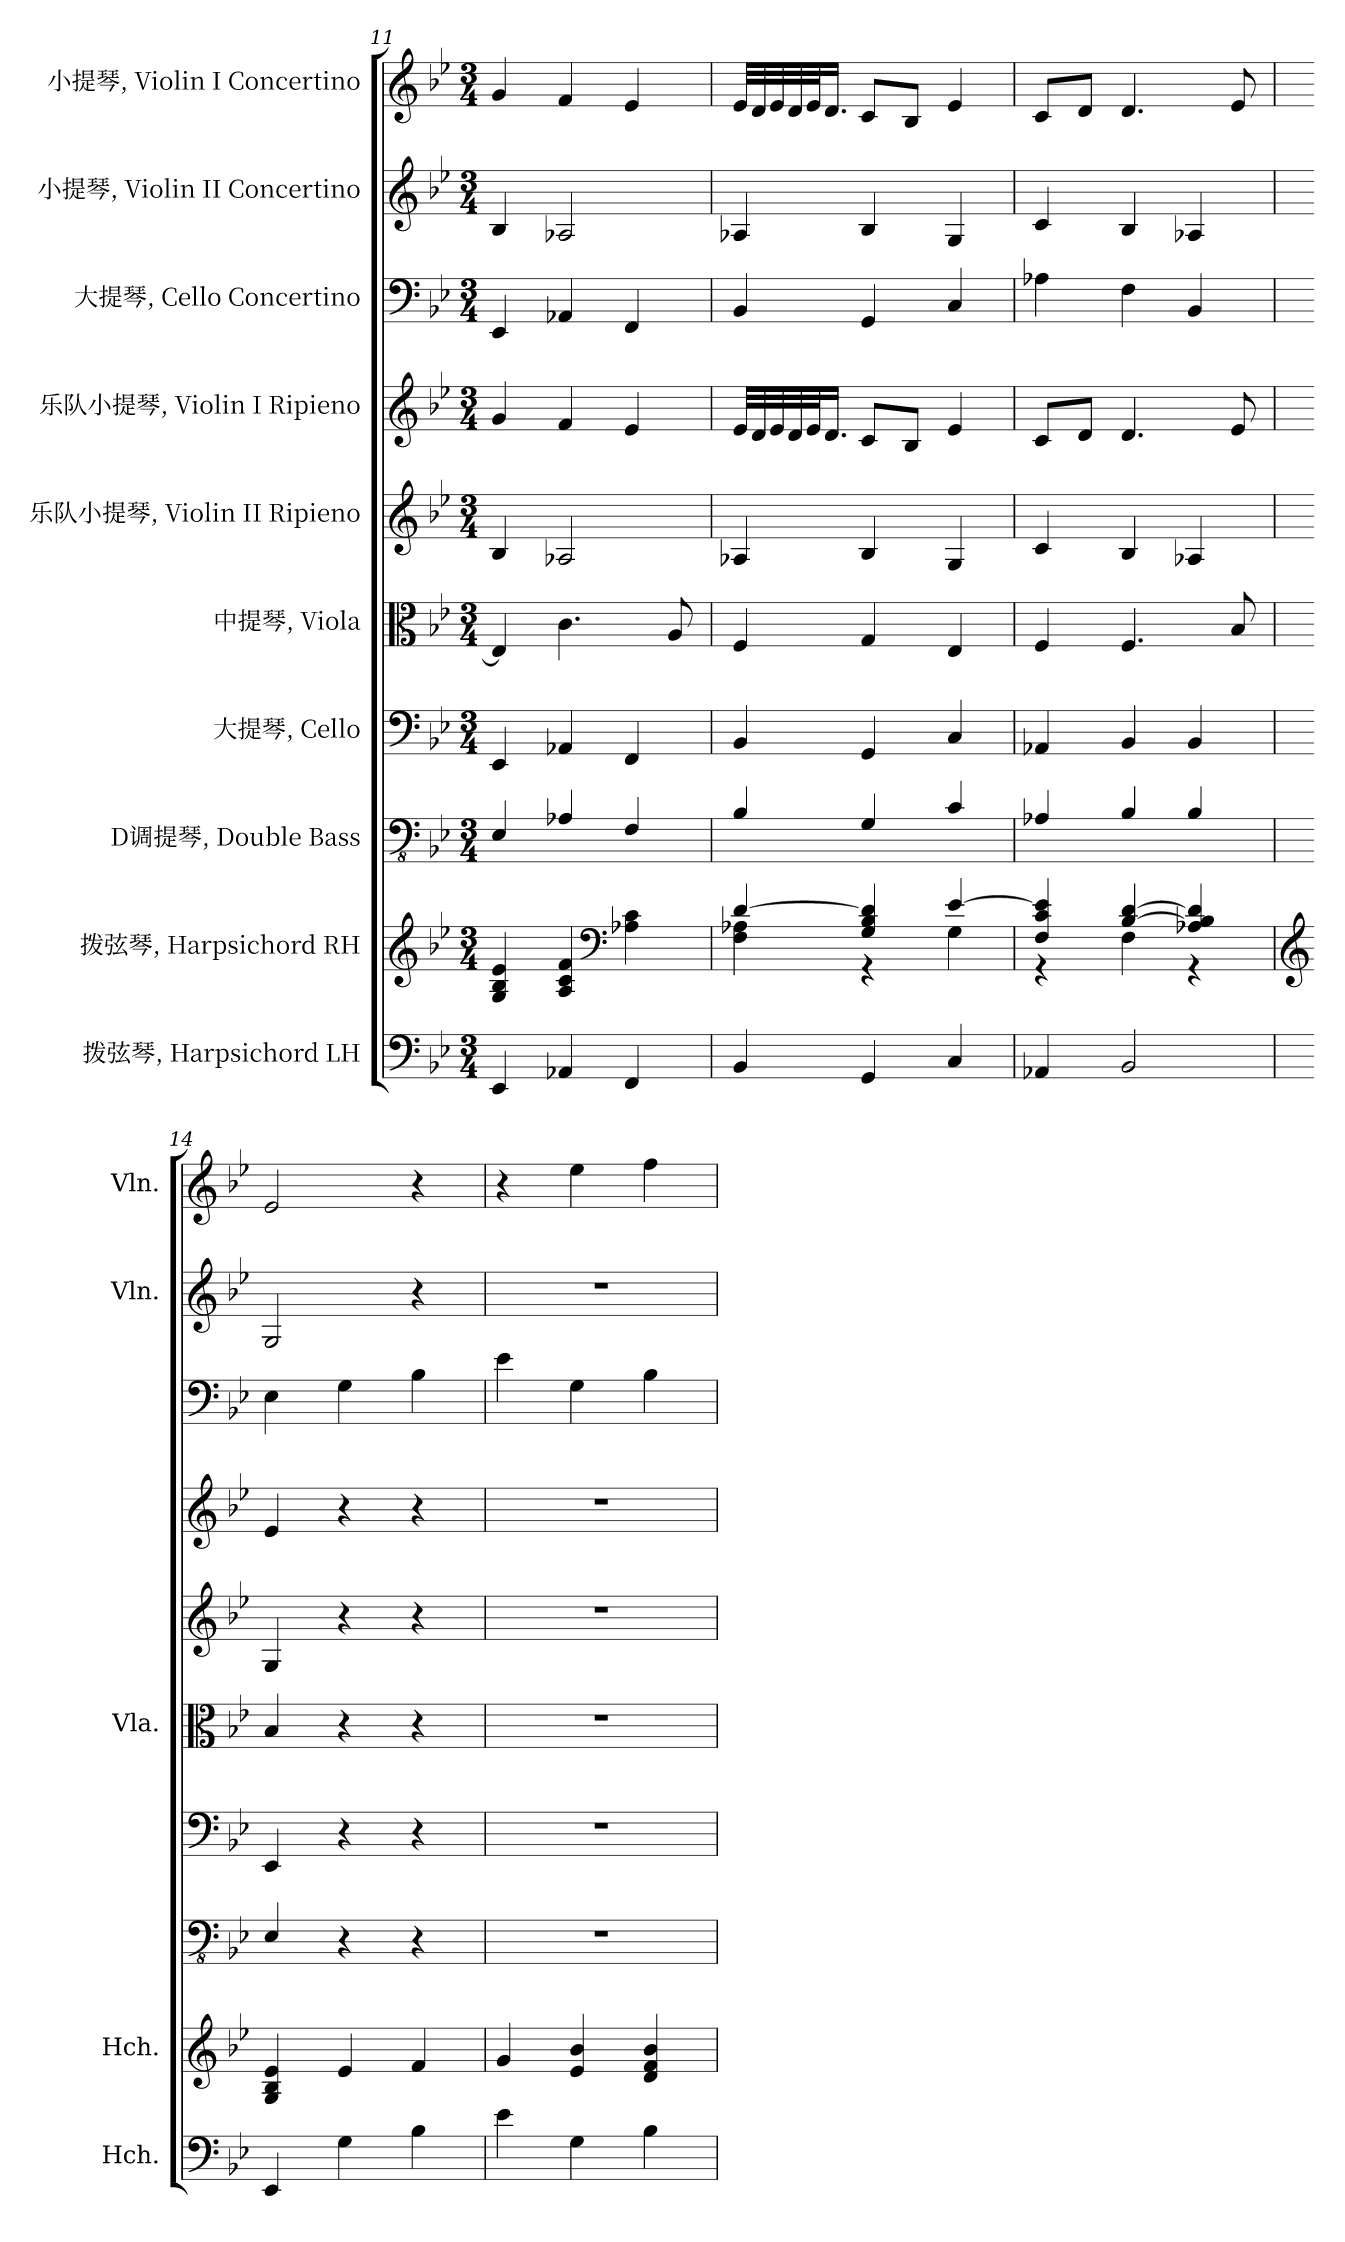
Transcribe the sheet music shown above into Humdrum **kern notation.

**kern	**kern	**kern	**kern	**kern	**kern	**kern	**kern	**kern	**kern
*part10	*part9	*part8	*part7	*part6	*part5	*part4	*part3	*part2	*part1
*staff10	*staff9	*staff8	*staff7	*staff6	*staff5	*staff4	*staff3	*staff2	*staff1
*I"拨弦琴, Harpsichord LH	*I"拨弦琴, Harpsichord RH	*I"D调提琴, Double Bass	*I"大提琴, Cello	*I"中提琴, Viola	*I"乐队小提琴, Violin II Ripieno	*I"乐队小提琴, Violin I Ripieno	*I"大提琴, Cello Concertino	*I"小提琴, Violin II Concertino	*I"小提琴, Violin I Concertino
*I'Hch.	*I'Hch.	*	*	*I'Vla.	*	*	*	*I'Vln.	*I'Vln.
*clefF4	*clefG2	*clefFv4	*clefF4	*clefC3	*clefG2	*clefG2	*clefF4	*clefG2	*clefG2
*	*	*ITrd7c12	*	*	*	*	*	*	*
*k[b-e-]	*k[b-e-]	*k[b-e-]	*k[b-e-]	*k[b-e-]	*k[b-e-]	*k[b-e-]	*k[b-e-]	*k[b-e-]	*k[b-e-]
*M3/4	*M3/4	*M3/4	*M3/4	*M3/4	*M3/4	*M3/4	*M3/4	*M3/4	*M3/4
=11	=11	=11	=11	=11	=11	=11	=11	=11	=11
4EE-/	4G/ 4B-/ 4e-/	4EEE-/	4EE-/	4E-/]	4B-/	4g/	4EE-/	4B-/	4g/
4AA-X/	4A/ 4c/ 4f/	4AAA-X/	4AA-X/	4.c\	2A-X/	4f/	4AA-X/	2A-X/	4f/
*	*clefF4	*	*	*	*	*	*	*	*
4FF/	4A-X\ 4c\	4FFF/	4FF/	.	.	4e-/	4FF/	.	4e-/
.	.	.	.	8A/	.	.	.	.	.
=12	=12	=12	=12	=12	=12	=12	=12	=12	=12
*	*^	*	*	*	*	*	*	*	*
4BB-/	[4d/	4F\ 4A-X\	4BBB-/	4BB-/	4F/	4A-X/	32e-/LLL	4BB-/	4A-X/	32e-/LLL
.	.	.	.	.	.	.	32d/	.	.	32d/
.	.	.	.	.	.	.	32e-/	.	.	32e-/
.	.	.	.	.	.	.	32d/	.	.	32d/
.	.	.	.	.	.	.	32e-/J	.	.	32e-/J
.	.	.	.	.	.	.	16.d/JJ	.	.	16.d/JJ
4GG/	4G/ 4B-/ 4d/]	4r	4GGG/	4GG/	4G/	4B-/	8c/L	4GG/	4B-/	8c/L
.	.	.	.	.	.	.	8B-/J	.	.	8B-/J
4C/	[4e-/	4G\	4CC/	4C/	4E-/	4G/	4e-/	4C/	4G/	4e-/
=13	=13	=13	=13	=13	=13	=13	=13	=13	=13	=13
4AA-X/	4F/ 4c/ 4e-/]	4r	4AAA-X/	4AA-X/	4F/	4c/	8c/L	4A-X\	4c/	8c/L
.	.	.	.	.	.	.	8d/J	.	.	8d/J
2BB-/	[4B-/ [4d/	4F\	4BBB-/	4BB-/	4.F/	4B-/	4.d/	4F\	4B-/	4.d/
.	4A-X/ 4B-/] 4d/]	4r	4BBB-/	4BB-/	.	4A-X/	.	4BB-/	4A-X/	.
.	.	.	.	.	8B-/	.	8e-/	.	.	8e-/
*	*v	*v	*	*	*	*	*	*	*	*
=14	=14	=14	=14	=14	=14	=14	=14	=14	=14
*	*clefG2	*	*	*	*	*	*	*	*
4EE-/	4G/ 4B-/ 4e-/	4EEE-/	4EE-/	4B-/	4G/	4e-/	4E-\	2G/	2e-/
4G\	4e-/	4r	4r	4r	4r	4r	4G\	.	.
4B-\	4f/	4r	4r	4r	4r	4r	4B-\	4r	4r
!!LO:PB:g=z
=15	=15	=15	=15	=15	=15	=15	=15	=15	=15
4e-\	4g/	2.r	2.r	2.r	2.r	2.r	4e-\	2.r	4r
4G\	4e-/ 4b-/	.	.	.	.	.	4G\	.	4ee-\
4B-\	4d/ 4f/ 4b-/	.	.	.	.	.	4B-\	.	4ff\
=	=	=	=	=	=	=	=	=	=
*-	*-	*-	*-	*-	*-	*-	*-	*-	*-
